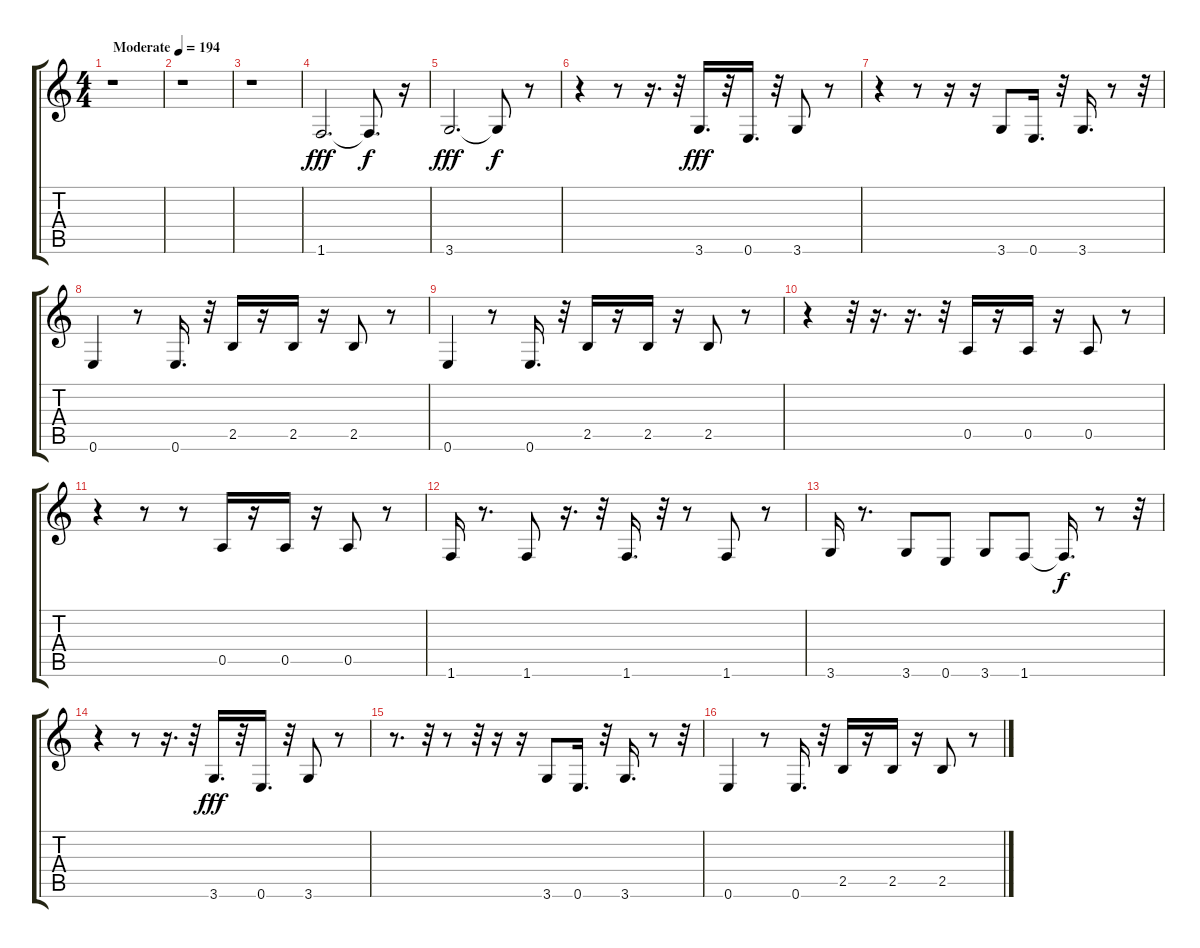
\track "" {instrument electricbassfinger}
\staff {score tabs}
\tuning (E4 B3 G3 D3 A2 E2) {hide}
\ts (4 4)
\tempo (194 "Moderate")
\clef g2
\ks c
r.1{dy fff instrument electricbassfinger} |
r.1 |
r.1 |
1.6.2{d} 1.6{t}.8{d dy f} r.16 |
3.6.2{d dy fff} 3.6{t}.8{dy f} r.8 |
r.4 r.8 r.16{d} r.32 3.6.16{d dy fff} r.32 0.6.16{d} r.32 3.6.8 r.8 |
r.4 r.8 r.16 r.16 3.6.8 0.6.16{d} r.32 3.6.16{d} r.8 r.32 |
0.6.4 r.8 0.6.16{d} r.32 2.5.16 r.16 2.5.16 r.16 2.5.8 r.8 |
0.6.4 r.8 0.6.16{d} r.32 2.5.16 r.16 2.5.16 r.16 2.5.8 r.8 |
r.4 r.32 r.16{d} r.16{d} r.32 0.5.16 r.16 0.5.16 r.16 0.5.8 r.8 |
r.4 r.8 r.8 0.5.16 r.16 0.5.16 r.16 0.5.8 r.8 |
1.6.16 r.8{d} 1.6.8 r.16{d} r.32 1.6.16{d} r.32 r.8 1.6.8 r.8 |
3.6.16 r.8{d} 3.6.8 0.6.8 3.6.8 1.6.8 1.6{t}.16{d dy f} r.8 r.32 |
r.4 r.8 r.16{d} r.32 3.6.16{d dy fff} r.32 0.6.16{d} r.32 3.6.8 r.8 |
r.8{d} r.32 r.8 r.32 r.16 r.16 3.6.8 0.6.16{d} r.32 3.6.16{d} r.8 r.32 |
0.6.4 r.8 0.6.16{d} r.32 2.5.16 r.16 2.5.16 r.16 2.5.8 r.8
